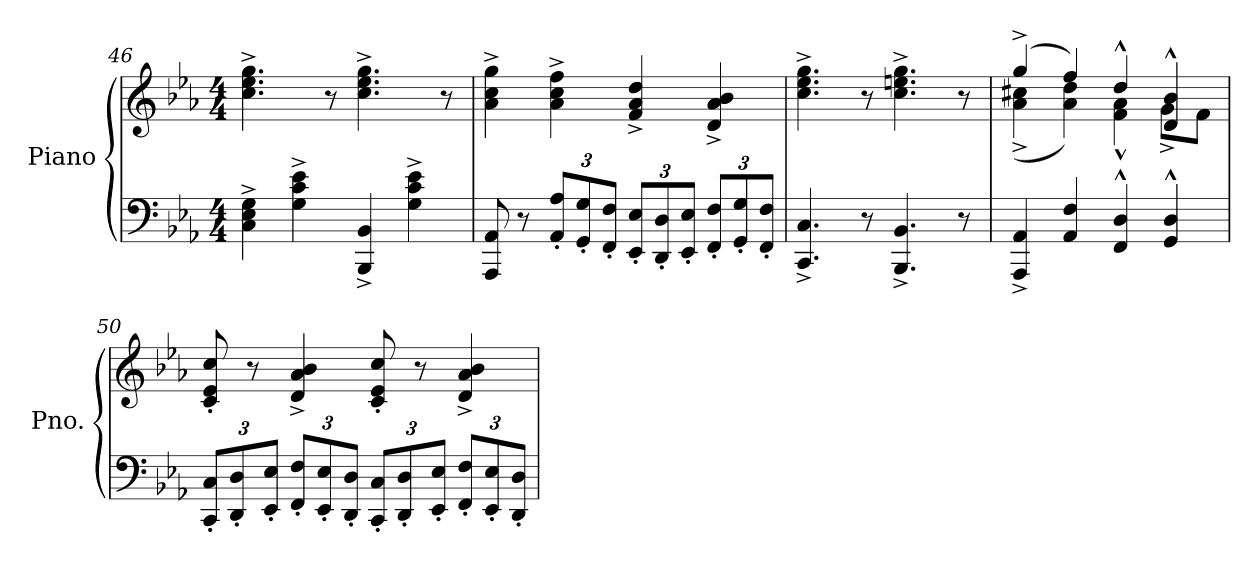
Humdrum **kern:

**kern	**kern	**dynam
*part1	*part1	*part1
*staff2	*staff1	*staff1/2
*I"Piano	*	*
*I'Pno.	*	*
*clefF4	*clefG2	*
*k[b-e-a-]	*k[b-e-a-]	*
*M4/4	*M4/4	*
=46	=46	=46
4C\^ 4E-\^ 4G\^	4.cc\^ 4.ee-\^ 4.gg\^	.
4G\^ 4c\^ 4e-\^	.	.
.	8r	.
4BBB-/^ 4BB-/^	4.cc\^ 4.ee-\^ 4.gg\^	.
4G\^ 4c\^ 4e-\^	.	.
.	8r	.
=47	=47	=47
8AAA-/ 8AA-/	4a-\^ 4cc\^ 4gg\^	.
8r	.	.
*Xbrackettup	*	*
12AA-/' 12A-/'L	4a-\^ 4cc\^ 4ff\^	.
12GG/' 12G/'	.	.
12FF/' 12F/'J	.	.
12EE-/' 12E-/'L	4f/^ 4a-/^ 4dd/^	.
12DD/' 12D/'	.	.
12EE-/' 12E-/'J	.	.
12FF/' 12F/'L	4d/^ 4a-/^ 4b-/^	.
12GG/' 12G/'	.	.
12FF/' 12F/'J	.	.
=48	=48	=48
4.CC/^ 4.C/^	4.cc\^ 4.ee-\^ 4.gg\^	.
8r	8r	.
4.BBB-/^ 4.BB-/^	4.cc\^ 4.een\^ 4.gg\^	.
8r	8r	.
=49	=49	=49
*	*^	*
!	!	!	!LO:DY:b
4AAA-/^ 4AA-/^	(>4gg^/	(<4a-\^ 4cc#X\^	other-dynamics
4AA-/ 4F/	4ff/)	4a-\ 4dd\)	.
4FF/^^ 4D/^^	4dd^^/	4f\^^ 4a-\^^	.
4GG/^^ 4D/^^	4d/^^ 4b-/^^	8g^\L	.
.	.	8f\J	.
*	*v	*v	*
!!LO:PB:g=z
=50	=50	=50
12CC/' 12C/'L	8c/' 8e-/' 8cc/'	.
12DD/' 12D/'	.	.
.	8r	.
12EE-/' 12E-/'J	.	.
12FF/' 12F/'L	4d/^ 4a-/^ 4b-/^	.
12EE-/' 12E-/'	.	.
12DD/' 12D/'J	.	.
12CC/' 12C/'L	8c/' 8e-/' 8cc/'	.
12DD/' 12D/'	.	.
.	8r	.
12EE-/' 12E-/'J	.	.
12FF/' 12F/'L	4d/^ 4a-/^ 4b-/^	.
12EE-/' 12E-/'	.	.
12DD/' 12D/'J	.	.
=	=	=
*-	*-	*-
